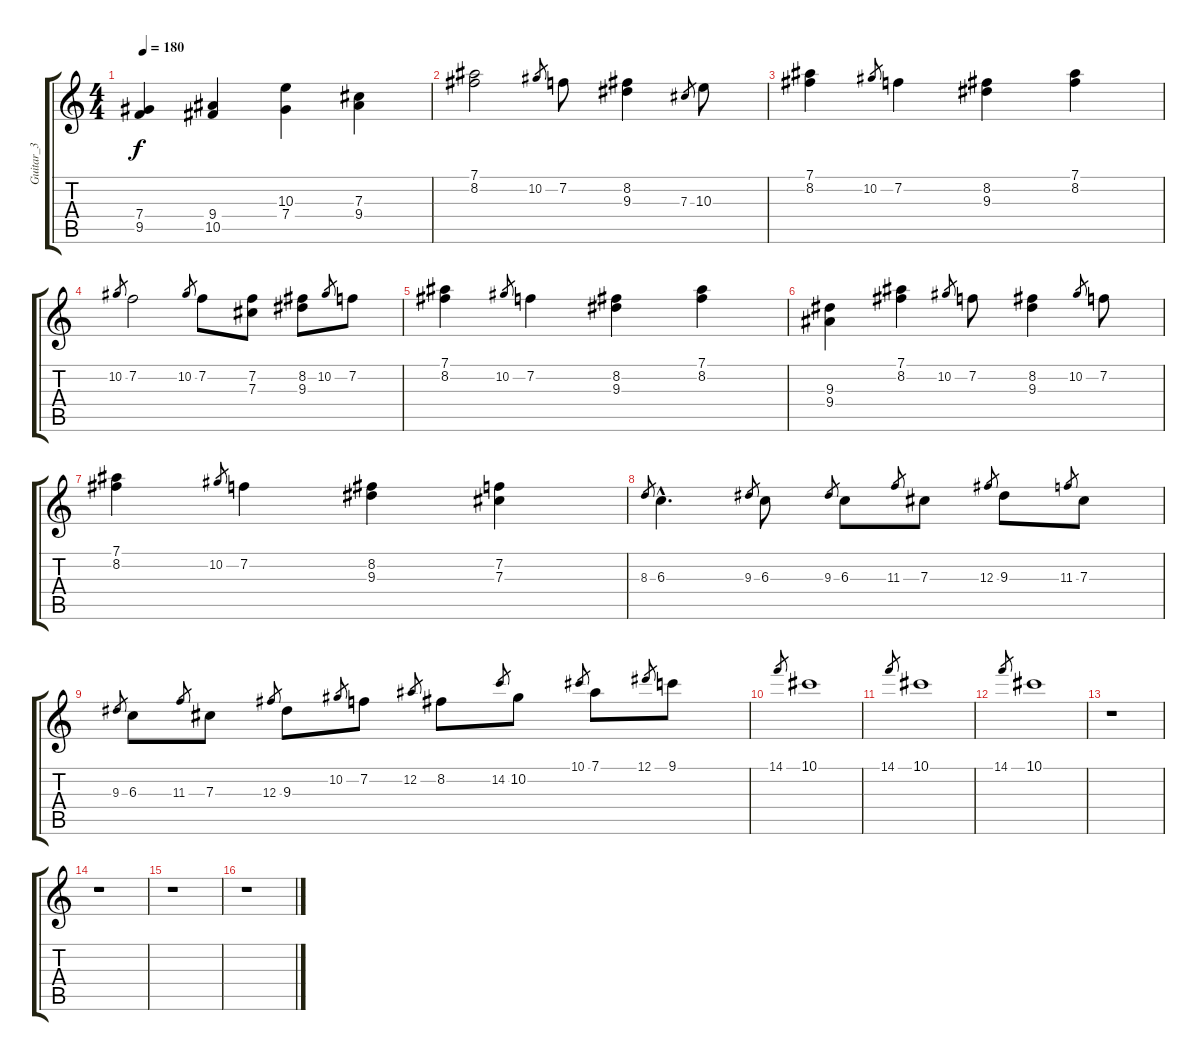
\track ("Guitar_3" "Guitar_3") {instrument distortionguitar}
\staff {score tabs}
\tuning (Eb4 Bb3 Gb3 Db3 Ab2 Eb2) {hide}
\ts (4 4)
\tempo 180
\clef g2
\ks c
(7.4 9.5).4{dy f} (9.4 10.5).4 (10.3 7.4).4 (7.3 9.4).4 |
(7.1 8.2).2 10.2.8{gr} 7.2.8 (8.2 9.3).4 7.3.8{gr} 10.3.8 |
(7.1 8.2).4 10.2.8{gr} 7.2.4 (8.2 9.3).4 (7.1 8.2).4 |
10.2.8{gr} 7.2.2 10.2.8{gr} 7.2.8 (7.2 7.3).8 (8.2 9.3).8 10.2.8{gr} 7.2.8 |
(7.1 8.2).4 10.2.8{gr} 7.2.4 (8.2 9.3).4 (7.1 8.2).4 |
(9.3 9.4).4 (7.1 8.2).4 10.2.8{gr} 7.2.8 (8.2 9.3).4 10.2.8{gr} 7.2.8 |
(7.1 8.2).4 10.2.8{gr} 7.2.4 (8.2 9.3).4 (7.2 7.3).4 |
8.3.8{gr} 6.3{hac}.4{d} 9.3.8{gr} 6.3.8 9.3.8{gr} 6.3.8 11.3.8{gr} 7.3.8 12.3.8{gr} 9.3.8 11.3.8{gr} 7.3.8 |
9.3.8{gr} 6.3.8 11.3.8{gr} 7.3.8 12.3.8{gr} 9.3.8 10.2.8{gr} 7.2.8 12.2.8{gr} 8.2.8 14.2.8{gr} 10.2.8 10.1.8{gr} 7.1.8 12.1.8{gr} 9.1.8 |
14.1.8{gr} 10.1.1 |
14.1.8{gr} 10.1.1 |
14.1.8{gr} 10.1.1 |
r.1 |
r.1 |
r.1 |
r.1
